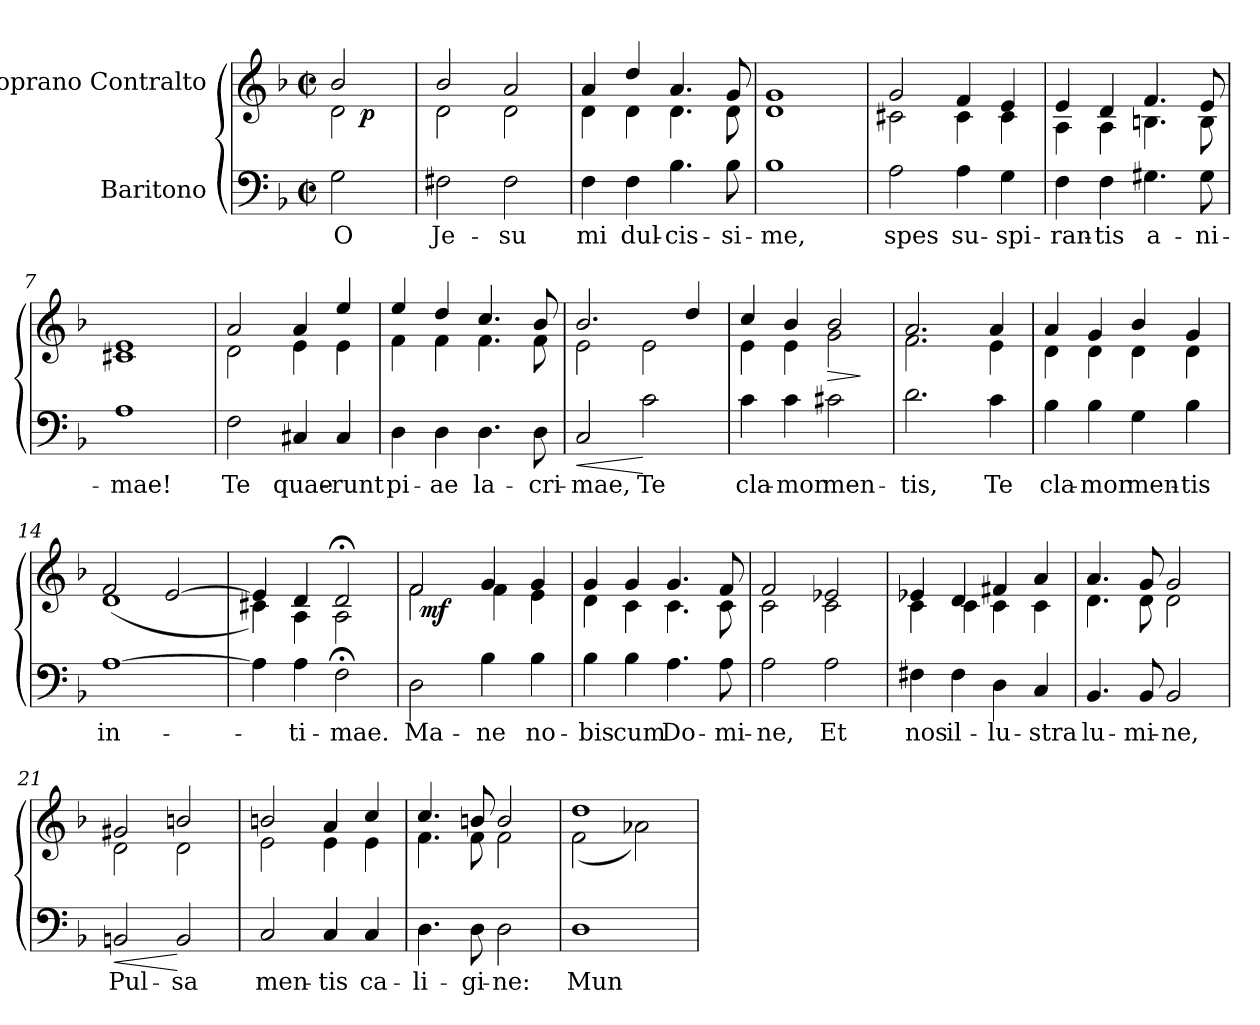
**kern	**text	**dynam	**kern	**dynam
*part2	*part2	*part2	*part1	*part1
*staff2	*staff2	*staff2	*staff1	*staff1
*I"Baritono	*	*	*I"Soprano Contralto	*
*clefF4	*	*	*clefG2	*
*k[b-]	*	*	*k[b-]	*
*F:	*	*	*F:	*
*M2/2	*	*	*M2/2	*
*met(c|)	*	*	*met(c|)	*
=1	=1	=1	=1	=1
!	!LO:LY:b	!	!	!
*	*	*	*^	*
*	*	*	*	*^	*
2G\	O	.	2b-/	2d\	8ryy	.
!	!	!	!	!	!	!LO:DY:b
.	.	.	.	.	4.ryy	p
=2	=2	=2	=2	=2	=2	=2
!	!LO:LY:b	!	!	!	!	!
*	*	*	*	*v	*v	*
2F#X\	Je-	.	2b-/	2d\	.
!	!LO:LY:b	!	!	!	!
2F#\	-su	.	2a/	2d\	.
=3	=3	=3	=3	=3	=3
!	!LO:LY:b	!	!	!	!
4F\	mi	.	4a/	4d\	.
!	!LO:LY:b	!	!	!	!
4F\	dul-	.	4dd/	4d\	.
!	!LO:LY:b	!	!	!	!
4.B-\	-cis-	.	4.a/	4.d\	.
!	!LO:LY:b	!	!	!	!
8B-\	-si-	.	8g/	8d\	.
=4	=4	=4	=4	=4	=4
!	!LO:LY:b	!	!	!	!
*	*	*	*v	*v	*
1B-	-me,	.	1d 1g	.
!!LO:LB:g=z
=5	=5	=5	=5	=5
!	!LO:LY:b	!	!	!
*	*	*	*^	*
2A\	spes	.	2g/	2c#X\	.
!	!LO:LY:b	!	!	!	!
4A\	su-	.	4f/	4c#\	.
!	!LO:LY:b	!	!	!	!
4G\	-spi-	.	4e/	4c#\	.
=6	=6	=6	=6	=6	=6
!	!LO:LY:b	!	!	!	!
4F\	-ran-	.	4e/	4A\	.
!	!LO:LY:b	!	!	!	!
4F\	-tis	.	4d/	4A\	.
!	!LO:LY:b	!	!	!	!
4.G#X\	a-	.	4.f/	4.Bn\	.
!	!LO:LY:b	!	!	!	!
8G#\	-ni-	.	8e/	8B\	.
=7	=7	=7	=7	=7	=7
!	!LO:LY:b	!	!	!	!
*	*	*	*v	*v	*
1A	-mae!	.	1c#X 1e	.
=8	=8	=8	=8	=8
!	!LO:LY:b	!	!	!
*	*	*	*^	*
2F\	Te	.	2a/	2d\	.
!	!LO:LY:b	!	!	!	!
4C#X/	quae-	.	4a/	4e\	.
!	!LO:LY:b	!	!	!	!
4C#/	-runt	.	4ee/	4e\	.
!!LO:LB:g=z	!!
=9	=9	=9	=9	=9	=9
!	!LO:LY:b	!	!	!	!
4D\	pi-	.	4ee/	4f\	.
!	!LO:LY:b	!	!	!	!
4D\	-ae	.	4dd/	4f\	.
!	!LO:LY:b	!	!	!	!
4.D\	la-	.	4.cc/	4.f\	.
!	!LO:LY:b	!	!	!	!
8D\	-cri-	.	8b-/	8f\	.
=10	=10	=10	=10	=10	=10
!	!LO:LY:b	!LO:HP:b	!	!	!
2C/	-mae,	<	2.b-/	2e\	.
!	!LO:LY:b	!	!	!	!
2c\	Te	[	.	2e\	.
.	.	.	4dd/	.	.
=11	=11	=11	=11	=11	=11
!	!LO:LY:b	!	!	!	!
4c\	cla-	.	4cc/	4e\	.
!	!LO:LY:b	!	!	!	!
4c\	-mor	.	4b-/	4e\	.
!	!LO:LY:b	!	!	!	!LO:HP:b
2c#X\	men-	.	2b-/	2g\	>
*	*	*	*v	*v	*
.	.	.	.	]
=12	=12	=12	=12	=12
!	!LO:LY:b	!	!	!
*	*	*	*^	*
2.d\	-tis,	.	2.a/	2.f\	.
!	!LO:LY:b	!	!	!	!
4c\	Te	.	4a/	4e\	.
!!LO:LB:g=z	!!
=13	=13	=13	=13	=13	=13
!	!LO:LY:b	!	!	!	!
4B-\	cla-	.	4a/	4d\	.
!	!LO:LY:b	!	!	!	!
4B-\	-mor	.	4g/	4d\	.
!	!LO:LY:b	!	!	!	!
4G\	men-	.	4b-/	4d\	.
!	!LO:LY:b	!	!	!	!
4B-\	-tis	.	4g/	4d\	.
=14	=14	=14	=14	=14	=14
!	!LO:LY:b	!	!	!	!
[>1A	in-	.	2f/	(<1d	.
.	.	.	[>2e/	.	.
=15	=15	=15	=15	=15	=15
4A\]	.	.	4e/]	4c#X\)	.
!	!LO:LY:b	!	!	!	!
4A\	-ti-	.	4d/	4A\	.
!	!LO:LY:b	!	!	!	!
2F;<\	-mae.	.	2d;</	2A\	.
!!LO:LB:g=z
=16	=16	=16	=16	=16	=16
!	!LO:LY:b	!	!	!	!
*	*	*	*	*^	*
2D\	Ma-	.	2f/	2f\	32ryy	.
!	!	!	!	!	!	!LO:DY:b
.	.	.	.	.	2ryy	mf
!	!LO:LY:b	!	!	!	!	!
4B-\	-ne	.	4g/	4f\	.	.
.	.	.	.	.	4...ryy	.
!	!LO:LY:b	!	!	!	!	!
4B-\	no-	.	4g/	4e\	.	.
=17	=17	=17	=17	=17	=17	=17
!	!LO:LY:b	!	!	!	!	!
*	*	*	*	*v	*v	*
4B-\	-bis	.	4g/	4d\	.
!	!LO:LY:b	!	!	!	!
4B-\	cum	.	4g/	4c\	.
!	!LO:LY:b	!	!	!	!
4.A\	Do-	.	4.g/	4.c\	.
!	!LO:LY:b	!	!	!	!
8A\	-mi-	.	8f/	8c\	.
=18	=18	=18	=18	=18	=18
!	!LO:LY:b	!	!	!	!
2A\	-ne,	.	2f/	2c\	.
!	!LO:LY:b	!	!	!	!
2A\	Et	.	2e-X/	2c\	.
=19	=19	=19	=19	=19	=19
!	!LO:LY:b	!	!	!	!
4F#X\	nos	.	4e-X/	4c\	.
!	!LO:LY:b	!	!	!	!
4F#\	il-	.	4d/	4c\	.
!	!LO:LY:b	!	!	!	!
4D\	-lu-	.	4f#X/	4c\	.
!	!LO:LY:b	!	!	!	!
4C/	-stra	.	4a/	4c\	.
!!LO:PB:g=z	!!
=20	=20	=20	=20	=20	=20
!	!LO:LY:b	!	!	!	!
4.BB-/	lu-	.	4.a/	4.d\	.
!	!LO:LY:b	!	!	!	!
8BB-/	-mi-	.	8g/	8d\	.
!	!LO:LY:b	!	!	!	!
2BB-/	-ne,	.	2g/	2d\	.
=21	=21	=21	=21	=21	=21
!	!LO:LY:b	!LO:HP:b	!	!	!
2BBn/	Pul-	<	2g#X/	2d\	.
!	!LO:LY:b	!	!	!	!
2BB/	-sa	[	2bn/	2d\	.
=22	=22	=22	=22	=22	=22
!	!LO:LY:b	!	!	!	!
2C/	men-	.	2bn/	2e\	.
!	!LO:LY:b	!	!	!	!
4C/	-tis	.	4a/	4e\	.
!	!LO:LY:b	!	!	!	!
4C/	ca-	.	4cc/	4e\	.
=23	=23	=23	=23	=23	=23
!	!LO:LY:b	!	!	!	!
4.D\	-li-	.	4.cc/	4.f\	.
!	!LO:LY:b	!	!	!	!
8D\	-gi-	.	8bn/	8f\	.
!	!LO:LY:b	!	!	!	!
2D\	-ne:	.	2b/	2f\	.
=24	=24	=24	=24	=24	=24
!	!LO:LY:b	!	!	!	!
1D	Mun-	.	1dd	(<2f\	.
.	.	.	.	2a-X\)	.
*	*	*	*v	*v	*
=	=	=	=	=
*-	*-	*-	*-	*-
